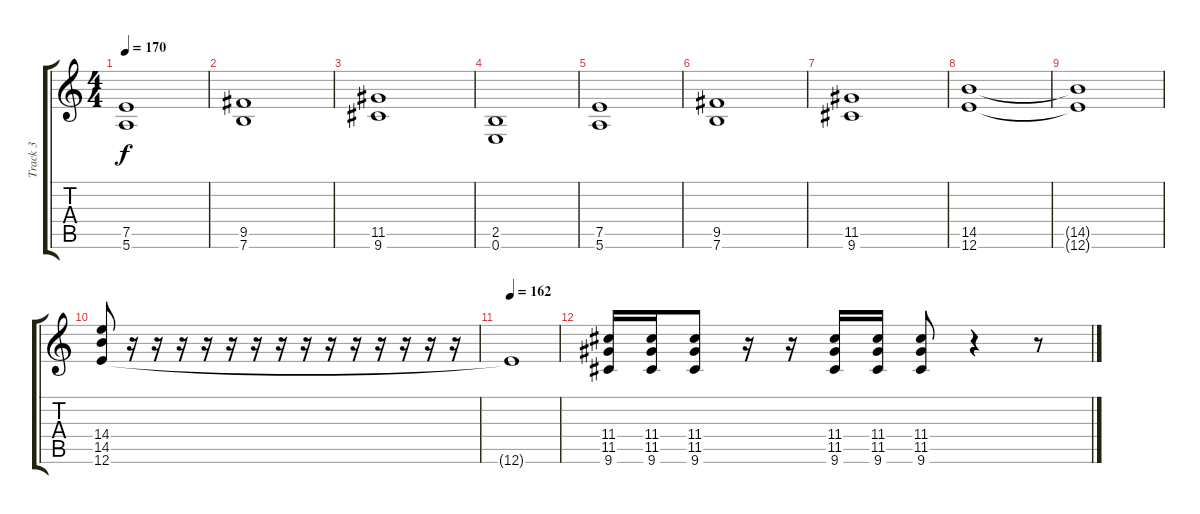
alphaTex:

\track ("Track 3" "Track 3") {instrument distortionguitar}
\staff {score tabs}
\tuning (E4 B3 G3 D3 A2 E2) {hide}
\ts (4 4)
\tempo 170
\clef g2
\ks c
(7.5 5.6).1{dy f} |
(9.5 7.6).1 |
(11.5 9.6).1 |
(2.5 0.6).1 |
(7.5 5.6).1 |
(9.5 7.6).1 |
(11.5 9.6).1 |
(14.5 12.6).1 |
(14.5{t} 12.6{t}).1 |
(14.4 14.5 12.6).8 r.16 r.16 r.16 r.16 r.16 r.16 r.16 r.16 r.16 r.16 r.16 r.16 r.16 r.16 |
\tempo 162
12.6{t}.1 |
(11.4 11.5 9.6).16 (11.4 11.5 9.6).16 (11.4 11.5 9.6).8 r.16 r.16 (11.4 11.5 9.6).16 (11.4 11.5 9.6).16 (11.4 11.5 9.6).8 r.4 r.8
